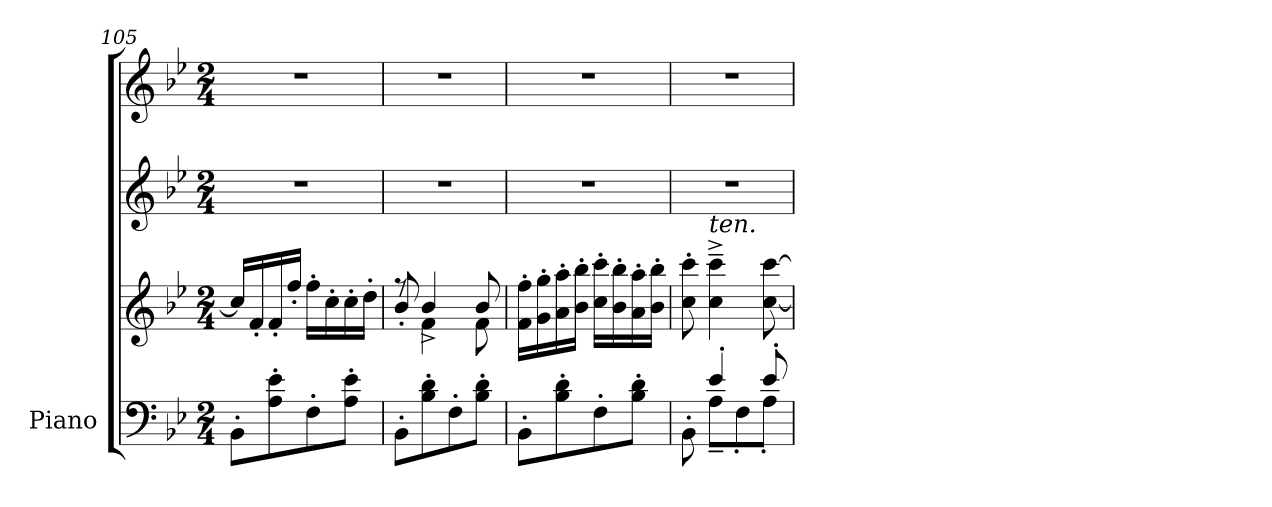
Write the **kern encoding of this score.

**kern	**kern	**kern	**kern
*part1	*part1	*part1	*part1
*staff4	*staff3	*staff2	*staff1
*I"Piano	*	*	*
*I'Pno.	*	*	*
*clefF4	*clefG2	*clefG2	*clefG2
*k[b-e-]	*k[b-e-]	*k[b-e-]	*k[b-e-]
*M2/4	*M2/4	*M2/4	*M2/4
=105	=105	=105	=105
8BB-'\L	16cc/LL]	2r	2r
.	16f'/	.	.
8A\' 8e-\'	16f'/	.	.
.	16ff'/JJ	.	.
8F'\	16ff'\LL	.	.
.	16cc'\	.	.
8A\' 8e-\'J	16cc'\	.	.
.	16dd'\JJ	.	.
!!LO:LB:g=z
=106	=106	=106	=106
*	*^	*	*
8BB-'\L	8r	8b-'/	2r	2r
8B-\' 8d\'	4f\	4b-^/	.	.
8F'\	.	.	.	.
8B-\' 8d\'J	8f\	8b-'/	.	.
=107	=107	=107	=107	=107
!	!LO:TX:a:i:t=sempre dolce, leggieramente e stacc.	!	!	!
*	*v	*v	*	*
8BB-'\L	16f\' 16ff\'LL	2r	2r
.	16g\' 16gg\'	.	.
8B-\' 8d\'	16a\' 16aa\'	.	.
.	16b-\' 16bb-\'JJ	.	.
8F'\	16cc\' 16ccc\'LL	.	.
.	16b-\' 16bb-\'	.	.
8B-\' 8d\'J	16a\' 16aa\'	.	.
.	16b-\' 16bb-\'JJ	.	.
=108	=108	=108	=108
*^	*	*	*
8ryy	8BB-'\	8cc\' 8ccc\'	2r	2r
!	!	!LO:TX:a:i:t=ten.	!	!
4e-'/	8A~\L	4cc\^~ 4ccc\^~	.	.
.	8F'\	.	.	.
8e-'/	8A'\J	[8cc\ [8ccc\	.	.
*v	*v	*	*	*
=	=	=	=
*-	*-	*-	*-
